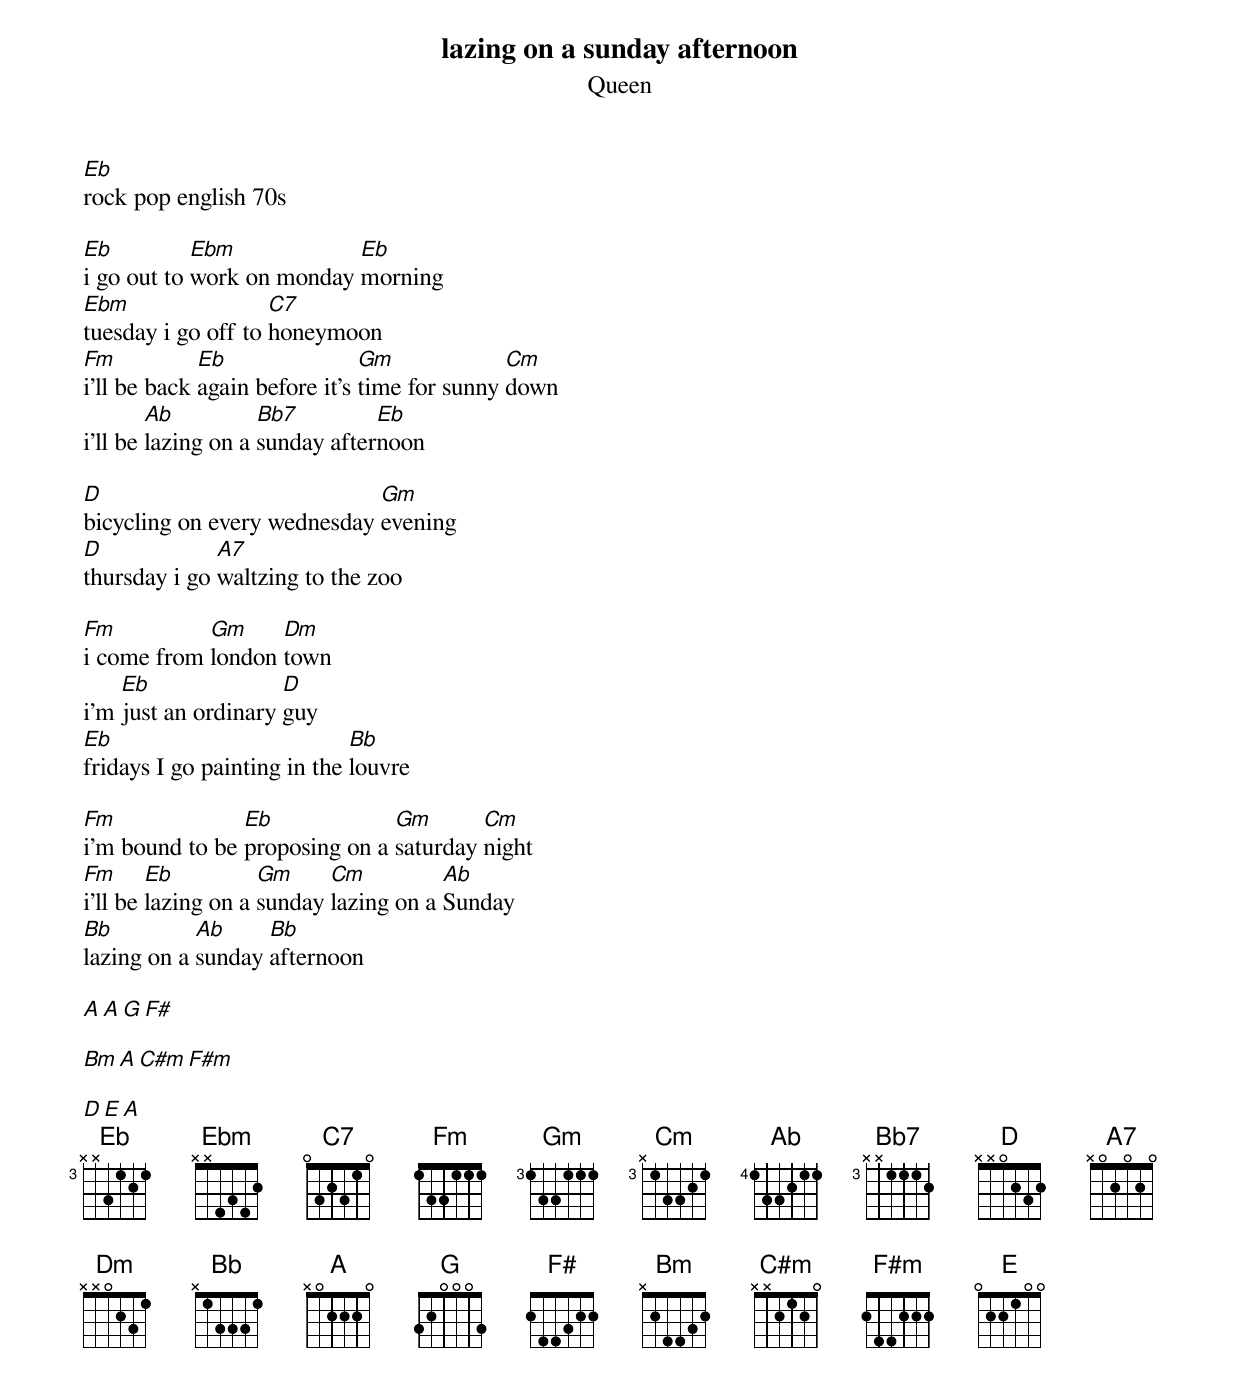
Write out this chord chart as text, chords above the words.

lazing on a sunday afternoon
Queen
Eb
rock pop english 70s

Eb          Ebm            Eb
i go out to work on monday morning
Ebm                 C7
tuesday i go off to honeymoon
Fm           Eb                Gm             Cm
i'll be back again before it's time for sunny down
        Ab          Bb7         Eb
i'll be lazing on a sunday afternoon

D                            Gm
bicycling on every wednesday evening
D             A7
thursday i go waltzing to the zoo

Fm          Gm     Dm
i come from london town
    Eb               D
i'm just an ordinary guy
Eb                           Bb
fridays I go painting in the louvre

Fm              Eb             Gm       Cm
i'm bound to be proposing on a saturday night
Fm      Eb          Gm     Cm          Ab
i'll be lazing on a sunday lazing on a Sunday
Bb          Ab     Bb
lazing on a sunday afternoon

A    A    G    F#

Bm   A    C#m  F#m

D    E    A
